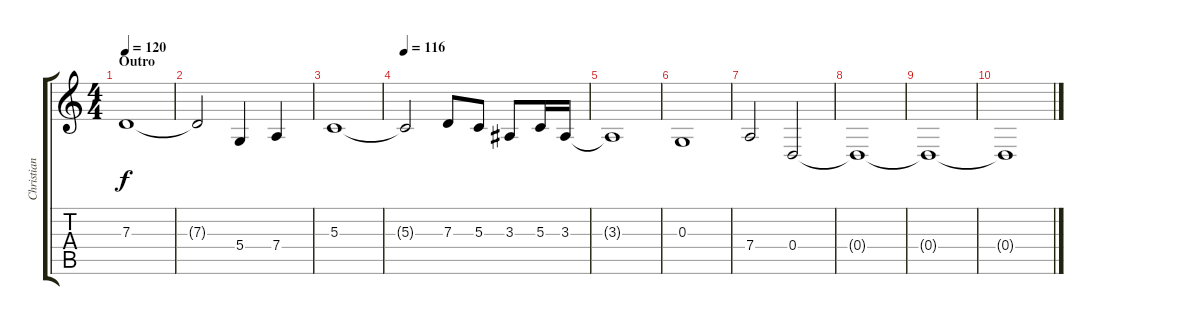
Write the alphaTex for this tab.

\track ("Christian Lorenz" "Christian ") {instrument electricgrandpiano}
\staff {score tabs}
\tuning (E4 B3 G3 D3 A2 E2) {hide}
\ts (4 4)
\section ("" "Outro")
\tempo 120
\clef g2
\ks c
7.3.1{dy f} |
7.3{t}.2 5.4.4 7.4.4 |
5.3.1 |
\tempo 116
5.3{t}.2 7.3.8 5.3.8 3.3.8 5.3.16 3.3.16 |
3.3{t}.1 |
0.3.1 |
7.4.2 0.4.2 |
0.4{t}.1 |
0.4{t}.1 |
0.4{t}.1
